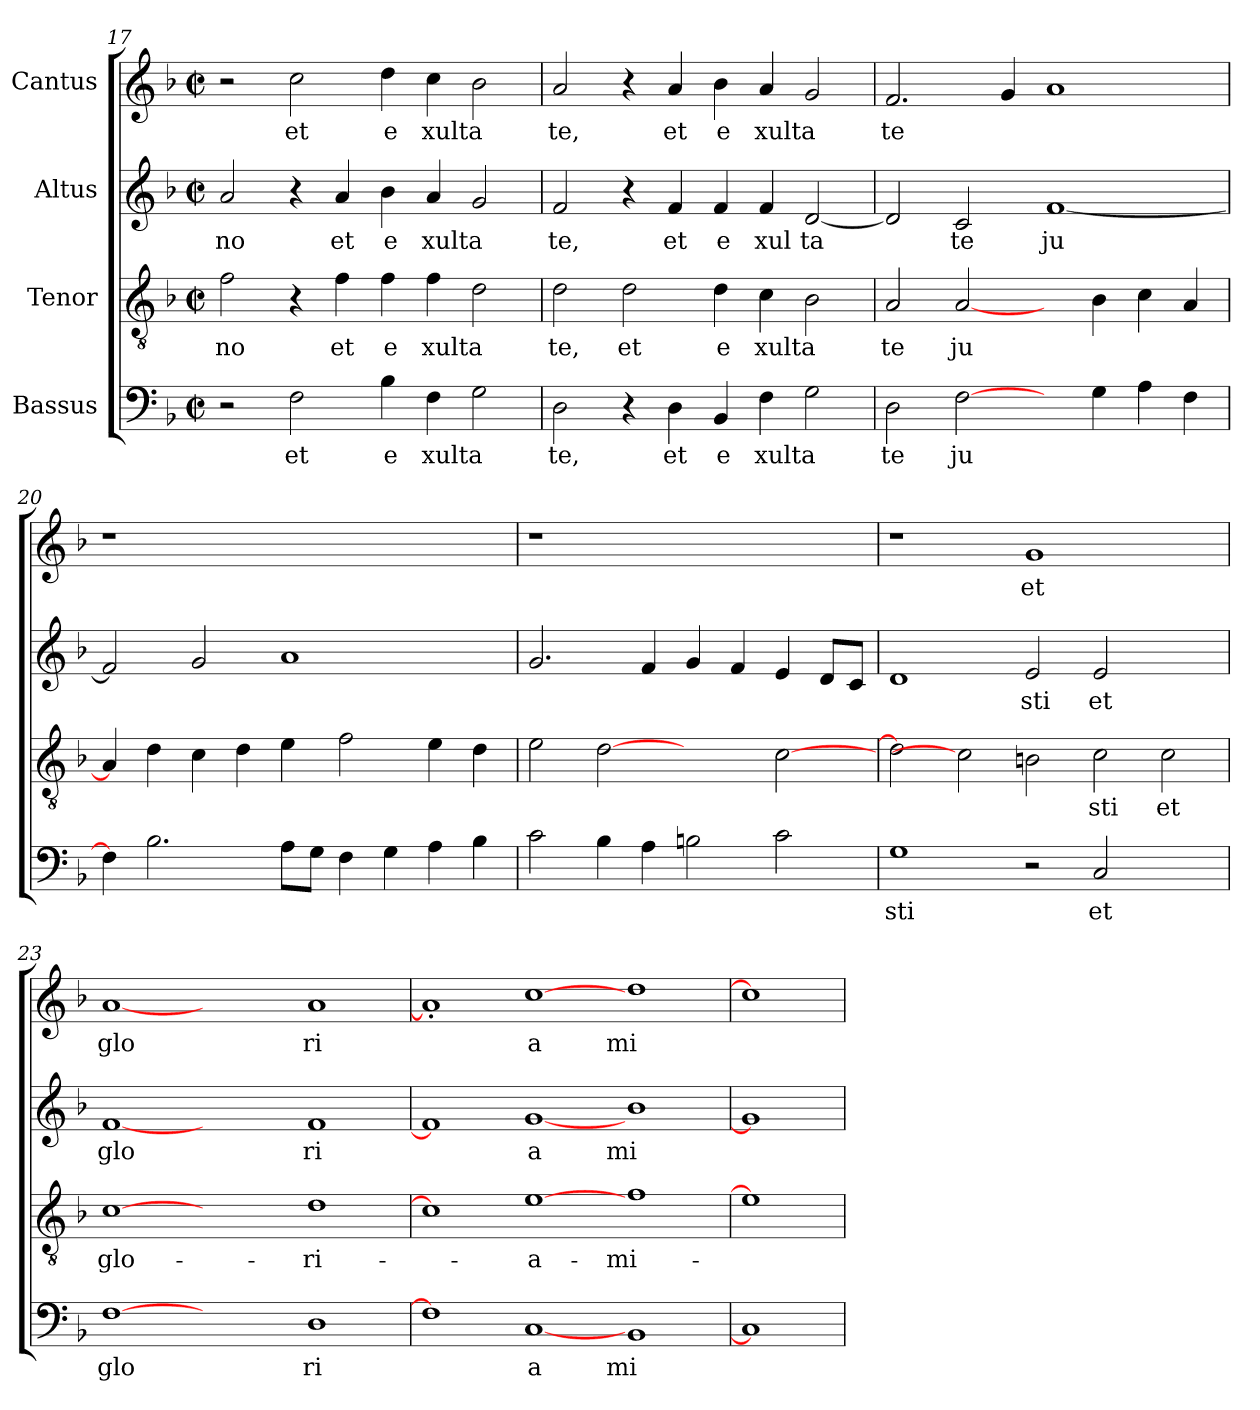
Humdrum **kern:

**kern	**text	**kern	**text	**kern	**text	**kern	**text
*part4	*part4	*part3	*part3	*part2	*part2	*part1	*part1
*staff4	*staff4	*staff3	*staff3	*staff2	*staff2	*staff1	*staff1
*I"Bassus	*	*I"Tenor	*	*I"Altus	*	*I"Cantus	*
*clefF4	*	*clefGv2	*	*clefG2	*	*clefG2	*
*k[b-]	*	*k[b-]	*	*k[b-]	*	*k[b-]	*
*M2/2	*	*M2/2	*	*M2/2	*	*M2/2	*
*met(c|)	*	*met(c|)	*	*met(c|)	*	*met(c|)	*
=17	=17	=17	=17	=17	=17	=17	=17
!	!	!	!LO:LY:b	!	!LO:LY:b	!	!
2r	.	2f\	no	2a/	no	2r	.
!	!LO:LY:b	!	!	!	!	!	!LO:LY:b
2F\	et	4r	.	4r	.	2cc\	et
!	!	!	!LO:LY:b	!	!LO:LY:b	!	!
.	.	4f\	et	4a/	et	.	.
!	!LO:LY:b	!	!LO:LY:b	!	!LO:LY:b	!	!LO:LY:b
4B-\	e	4f\	e	4b-\	e	4dd\	e
!	!LO:LY:b	!	!LO:LY:b	!	!LO:LY:b	!	!LO:LY:b
4F\	xulta	4f\	xulta	4a/	xulta	4cc\	xulta
2G\	.	2d\	.	2g/	.	2b-\	.
=18	=18	=18	=18	=18	=18	=18	=18
!	!LO:LY:b	!	!LO:LY:b	!	!LO:LY:b	!	!LO:LY:b
2D\	te,	2d\	te,	2f/	te,	2a/	te,
!	!	!	!LO:LY:b	!	!	!	!
4r	.	2d\	et	4r	.	4r	.
!	!LO:LY:b	!	!	!	!LO:LY:b	!	!LO:LY:b
4D\	et	.	.	4f/	et	4a/	et
!	!LO:LY:b	!	!LO:LY:b	!	!LO:LY:b	!	!LO:LY:b
4BB-/	e	4d\	e	4f/	e	4b-\	e
!	!LO:LY:b	!	!LO:LY:b	!	!LO:LY:b	!	!LO:LY:b
4F\	xulta	4c\	xulta	4f/	xul	4a/	xulta
!	!	!	!	!	!LO:LY:b	!	!
2G\	.	2B-\	.	[2d/	ta	2g/	.
=19	=19	=19	=19	=19	=19	=19	=19
!	!LO:LY:b	!	!LO:LY:b	!	!	!	!LO:LY:b
2D\	te	2A/	te	2d/]	.	2.f/	te
!	!LO:LY:b	!	!LO:LY:b	!	!LO:LY:b	!	!
[2F\	ju	[2A/	ju	2c/	te	.	.
.	.	.	.	.	.	4g/	.
!	!	!	!	!	!LO:LY:b	!	!
4ryy	.	4ryy	.	[1f	ju	1a	.
4G\	.	4B-\	.	.	.	.	.
4A\	.	4c\	.	.	.	.	.
4F\	.	4A/	.	.	.	.	.
!!LO:LB:g=z
=20	=20	=20	=20	=20	=20	=20	=20
4F\]	.	4A/]	.	2f/]	.	1r	.
2.B-\	.	4d\	.	.	.	.	.
.	.	4c\	.	2g/	.	.	.
.	.	4d\	.	.	.	.	.
8AL	.	4e\	.	1a	.	1ryy	.
8GJ	.	.	.	.	.	.	.
4F\	.	2f\	.	.	.	.	.
4G\	.	.	.	.	.	.	.
4A\	.	4e\	.	.	.	.	.
4B-\	.	4d\	.	4ryy	.	4ryy	.
=21	=21	=21	=21	=21	=21	=21	=21
2c\	.	2e\	.	2.g/	.	1r	.
4B-\	.	[2d	.	.	.	.	.
4A\	.	.	.	4f/	.	.	.
2Bn\	.	2ryy	.	4g/	.	1ryy	.
.	.	.	.	4f/	.	.	.
2c\	.	[2c\	.	4e/	.	.	.
.	.	.	.	8dL	.	.	.
.	.	.	.	8cJ	.	.	.
=22	=22	=22	=22	=22	=22	=22	=22
!	!LO:LY:b	!	!	!	!	!	!
1G	sti	2d]	.	1d	.	1r	.
.	.	2c\]	.	.	.	.	.
!	!	!	!	!	!LO:LY:b	!	!LO:LY:b
2r	.	2Bn\	.	2e/	sti	1g	et
!	!LO:LY:b	!	!LO:LY:b	!	!LO:LY:b	!	!
2C/	et	2c\	sti	2e/	et	.	.
!	!	!	!LO:LY:b	!	!	!	!
2ryy	.	2c\	et	2ryy	.	2ryy	.
=23	=23	=23	=23	=23	=23	=23	=23
!	!LO:LY:b	!	!LO:LY:b	!	!LO:LY:b	!	!LO:LY:b
[1F	glo	[1c	glo-	[1f	glo	[1a	glo
1ryy	.	1ryy	.	1ryy	.	1ryy	.
!	!LO:LY:b	!	!LO:LY:b	!	!LO:LY:b	!	!LO:LY:b
1D	ri	1d	-ri-	1f	ri	1a	ri
=24	=24	=24	=24	=24	=24	=24	=24
1F]	.	1c]	.	1f]	.	1a'>]	.
!	!LO:LY:b	!	!LO:LY:b	!	!LO:LY:b	!	!LO:LY:b
[1C	a	[1e	-a-	[1g	a	[1cc	a
!	!LO:LY:b	!	!LO:LY:b	!	!LO:LY:b	!	!LO:LY:b
1BB-	mi	1f	-mi-	1b-	mi	1dd	mi
=25	=25	=25	=25	=25	=25	=25	=25
1C]	.	1e]	.	1g]	.	1cc]	.
=	=	=	=	=	=	=	=
*-	*-	*-	*-	*-	*-	*-	*-
